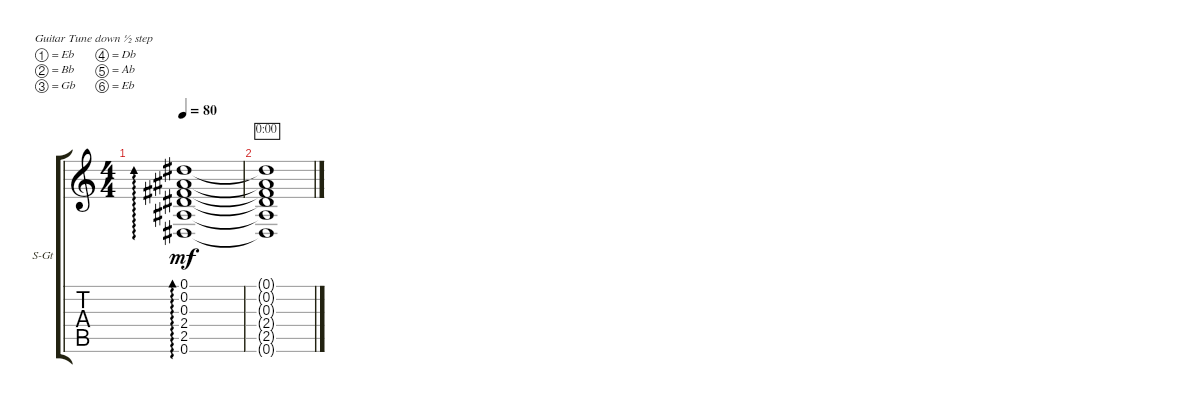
\bracketExtendMode groupsimilarinstruments
\firstSystemTrackNameOrientation horizontal
\otherSystemsTrackNameOrientation horizontal
\track ("Steel Guitar" "S-Gt") {instrument acousticguitarsteel}
\staff {score tabs}
\tuning (Eb4 Bb3 Gb3 Db3 Ab2 Eb2)
\ts (4 4)
\tempo 80
\clef g2
\ks c
(0.6 2.5 2.4 0.3 0.2 0.1).1{ad 0 dy mf} |
(0.6{t} 2.5{t} 2.4{t} 0.3{t} 0.2{t} 0.1{t}).1{timer}
